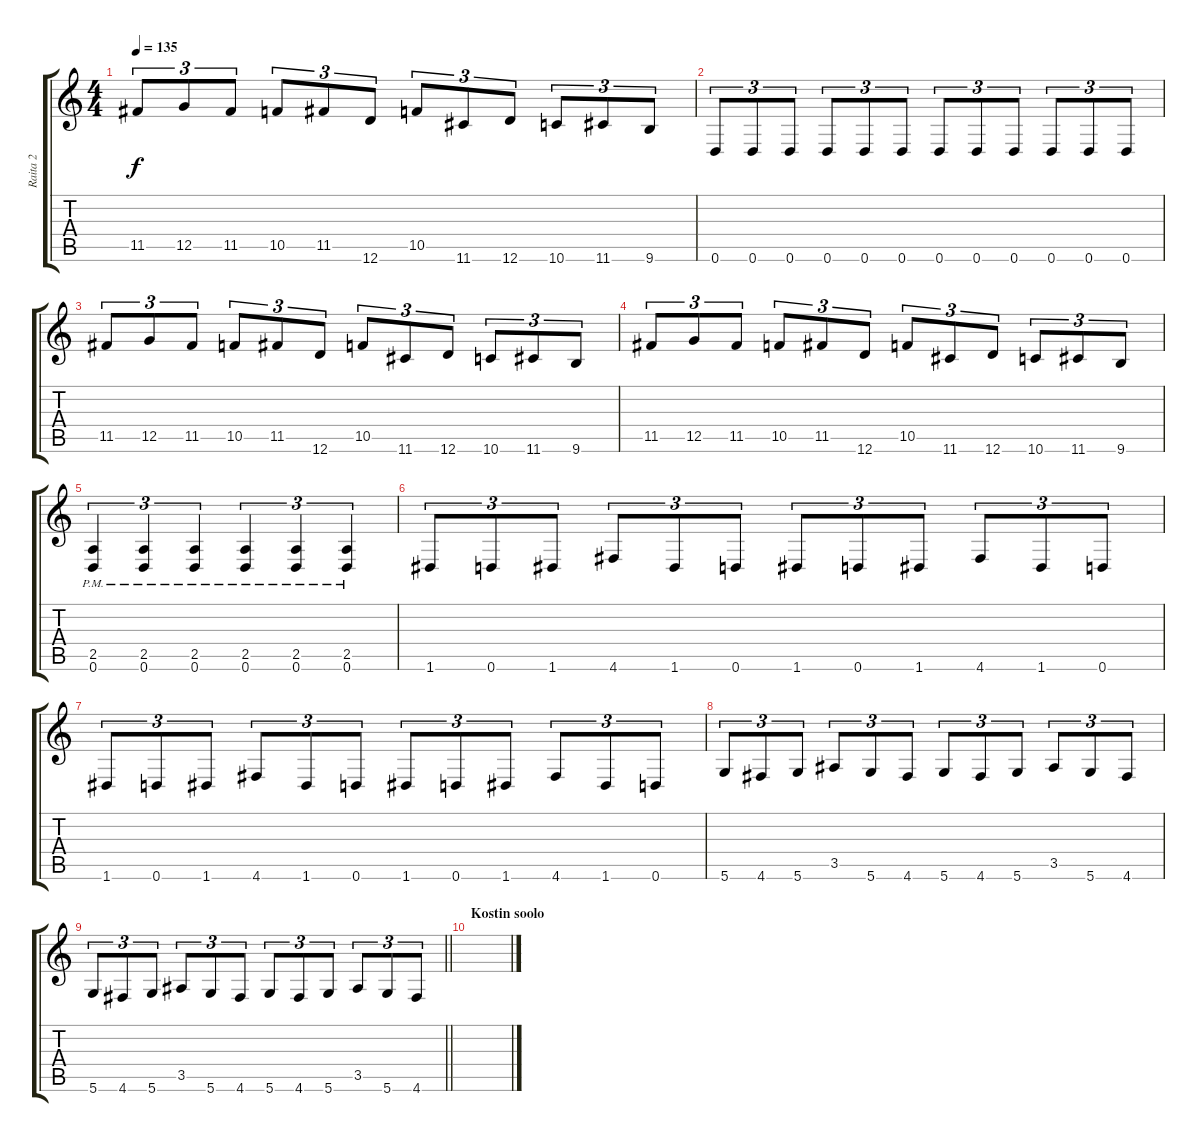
\track ("Raita 2" "Raita 2") {instrument distortionguitar}
\staff {score tabs}
\tuning (D4 A3 F3 C3 G2 D2) {hide}
\ts (4 4)
\tempo 135
\clef g2
\ks c
11.5.8{tu (3 2) dy f} 12.5.8{tu (3 2)} 11.5.8{tu (3 2)} 10.5.8{tu (3 2)} 11.5.8{tu (3 2)} 12.6.8{tu (3 2)} 10.5.8{tu (3 2)} 11.6.8{tu (3 2)} 12.6.8{tu (3 2)} 10.6.8{tu (3 2)} 11.6.8{tu (3 2)} 9.6.8{tu (3 2)} |
0.6.8{tu (3 2)} 0.6.8{tu (3 2)} 0.6.8{tu (3 2)} 0.6.8{tu (3 2)} 0.6.8{tu (3 2)} 0.6.8{tu (3 2)} 0.6.8{tu (3 2)} 0.6.8{tu (3 2)} 0.6.8{tu (3 2)} 0.6.8{tu (3 2)} 0.6.8{tu (3 2)} 0.6.8{tu (3 2)} |
11.5.8{tu (3 2)} 12.5.8{tu (3 2)} 11.5.8{tu (3 2)} 10.5.8{tu (3 2)} 11.5.8{tu (3 2)} 12.6.8{tu (3 2)} 10.5.8{tu (3 2)} 11.6.8{tu (3 2)} 12.6.8{tu (3 2)} 10.6.8{tu (3 2)} 11.6.8{tu (3 2)} 9.6.8{tu (3 2)} |
11.5.8{tu (3 2)} 12.5.8{tu (3 2)} 11.5.8{tu (3 2)} 10.5.8{tu (3 2)} 11.5.8{tu (3 2)} 12.6.8{tu (3 2)} 10.5.8{tu (3 2)} 11.6.8{tu (3 2)} 12.6.8{tu (3 2)} 10.6.8{tu (3 2)} 11.6.8{tu (3 2)} 9.6.8{tu (3 2)} |
(2.5{pm} 0.6{pm}).4{tu (3 2)} (2.5{pm} 0.6{pm}).4{tu (3 2)} (2.5{pm} 0.6{pm}).4{tu (3 2)} (2.5{pm} 0.6{pm}).4{tu (3 2)} (2.5{pm} 0.6{pm}).4{tu (3 2)} (2.5{pm} 0.6{pm}).4{tu (3 2)} |
1.6.8{tu (3 2)} 0.6.8{tu (3 2)} 1.6.8{tu (3 2)} 4.6.8{tu (3 2)} 1.6.8{tu (3 2)} 0.6.8{tu (3 2)} 1.6.8{tu (3 2)} 0.6.8{tu (3 2)} 1.6.8{tu (3 2)} 4.6.8{tu (3 2)} 1.6.8{tu (3 2)} 0.6.8{tu (3 2)} |
1.6.8{tu (3 2)} 0.6.8{tu (3 2)} 1.6.8{tu (3 2)} 4.6.8{tu (3 2)} 1.6.8{tu (3 2)} 0.6.8{tu (3 2)} 1.6.8{tu (3 2)} 0.6.8{tu (3 2)} 1.6.8{tu (3 2)} 4.6.8{tu (3 2)} 1.6.8{tu (3 2)} 0.6.8{tu (3 2)} |
5.6.8{tu (3 2)} 4.6.8{tu (3 2)} 5.6.8{tu (3 2)} 3.5.8{tu (3 2)} 5.6.8{tu (3 2)} 4.6.8{tu (3 2)} 5.6.8{tu (3 2)} 4.6.8{tu (3 2)} 5.6.8{tu (3 2)} 3.5.8{tu (3 2)} 5.6.8{tu (3 2)} 4.6.8{tu (3 2)} |
\barLineRight lightlight
5.6.8{tu (3 2)} 4.6.8{tu (3 2)} 5.6.8{tu (3 2)} 3.5.8{tu (3 2)} 5.6.8{tu (3 2)} 4.6.8{tu (3 2)} 5.6.8{tu (3 2)} 4.6.8{tu (3 2)} 5.6.8{tu (3 2)} 3.5.8{tu (3 2)} 5.6.8{tu (3 2)} 4.6.8{tu (3 2)} |
\section ("" "Kostin soolo")
